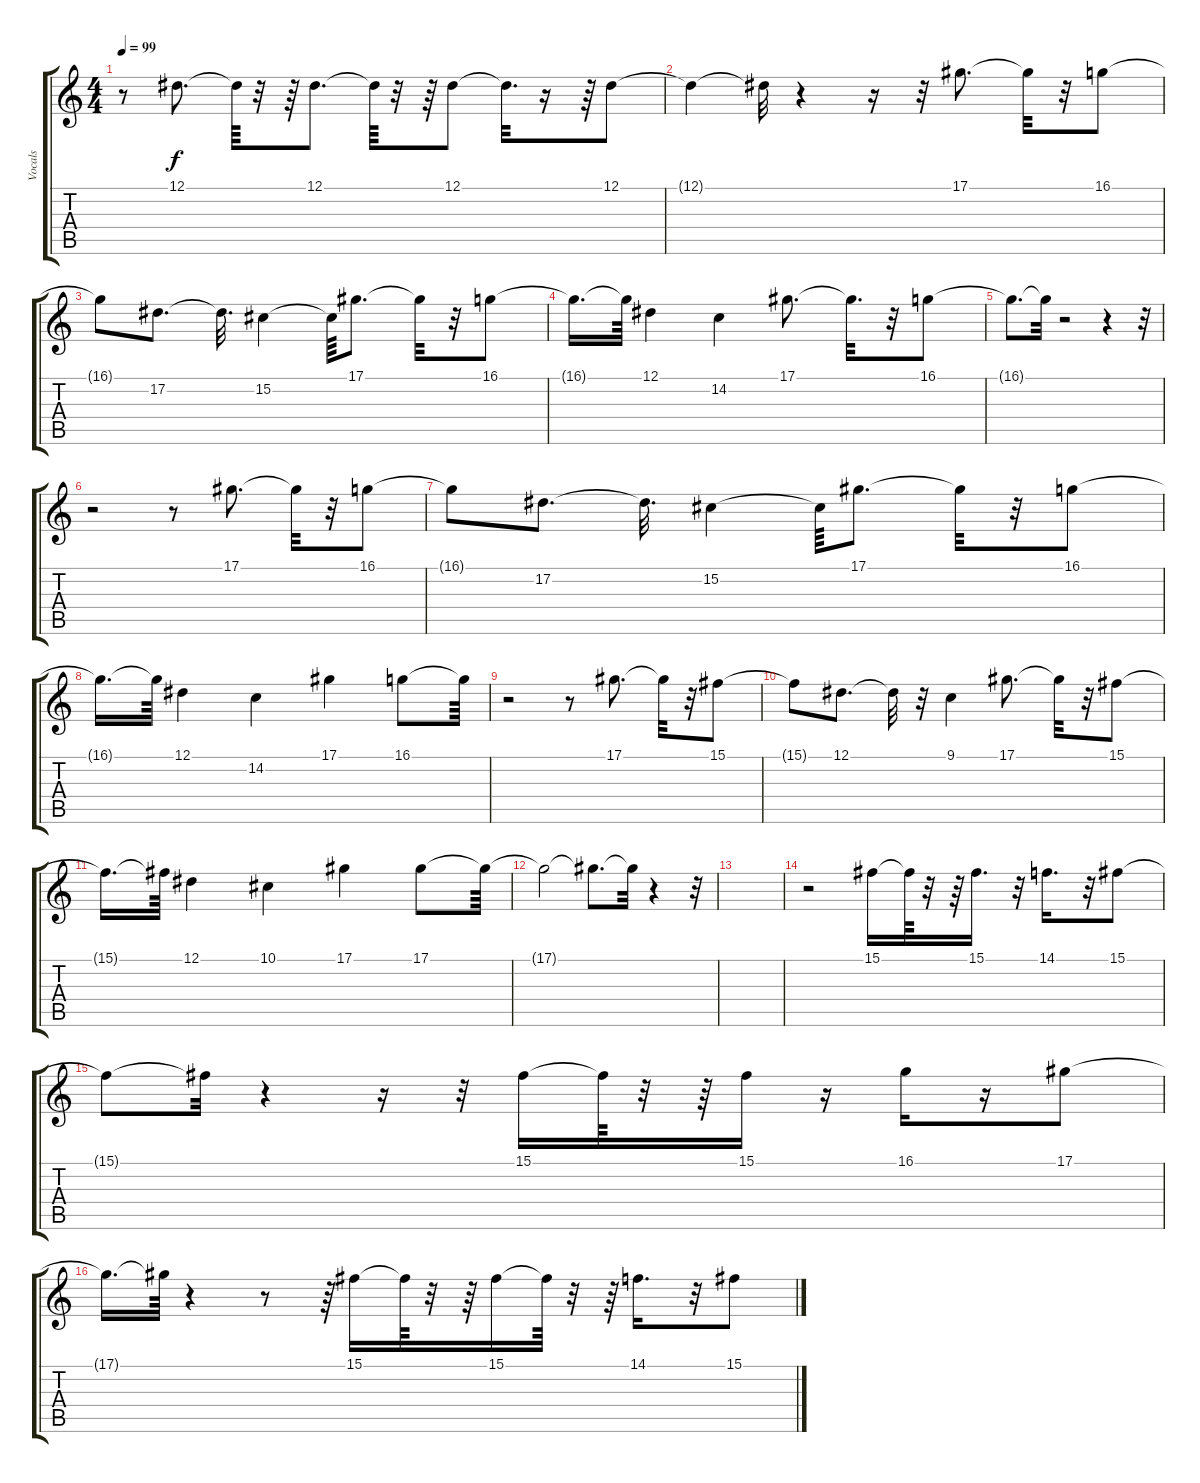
\track ("Vocals" "Vocals") {instrument fx5brightness}
\staff {score tabs}
\tuning (Eb4 Bb3 Gb3 Db3 Ab2 Eb2) {hide}
\ts (4 4)
\tempo 99
\clef g2
\ks c
r.8{dy f} 12.1.8{d} 12.1{t}.64 r.32 r.64 12.1.8{d} 12.1{t}.64 r.32 r.64 12.1.8 12.1{t}.32{d} r.16 r.64 12.1.8 |
12.1{t}.4 12.1{t}.32 r.4 r.16 r.32 17.1.8{d} 17.1{t}.32 r.32 16.1.8 |
16.1{t}.8 17.2.8{d} 17.2{t}.32{d} 15.2.4 15.2{t}.64 17.1.8{d} 17.1{t}.32 r.32 16.1.8 |
16.1{t}.16{d} 16.1{t}.64 12.1.4 14.2.4 17.1.8{d} 17.1{t}.32{d} r.32 16.1.8 |
16.1{t}.8{d} 16.1{t}.32 r.2 r.4 r.32 |
r.2 r.8 17.1.8{d} 17.1{t}.32 r.32 16.1.8 |
16.1{t}.8 17.2.8{d} 17.2{t}.32{d} 15.2.4 15.2{t}.64 17.1.8{d} 17.1{t}.32 r.32 16.1.8 |
16.1{t}.16{d} 16.1{t}.64 12.1.4 14.2.4 17.1.4 16.1.8 16.1{t}.64 |
r.2 r.8 17.1.8{d} 17.1{t}.32 r.32 15.1.8 |
15.1{t}.8 12.1.8{d} 12.1{t}.32 r.32 9.1.4 17.1.8{d} 17.1{t}.32 r.32 15.1.8 |
15.1{t}.16{d} 15.1{t}.64 12.1.4 10.1.4 17.1.4 17.1.8 17.1{t}.64 |
17.1{t}.2 17.1{t}.8{d} 17.1{t}.32 r.4 r.32 |
|
r.2 15.1.16 15.1{t}.64 r.32 r.64 15.1.16{d} r.32 14.1.16{d} r.32 15.1.8 |
15.1{t}.8 15.1{t}.32 r.4 r.16 r.32 15.1.16 15.1{t}.64 r.32 r.64 15.1.16 r.16 16.1.16 r.16 17.1.8 |
17.1{t}.16{d} 17.1{t}.64 r.4 r.8 r.64 15.1.16 15.1{t}.64 r.32 r.64 15.1.16 15.1{t}.64 r.32 r.64 14.1.16{d} r.32 15.1.8
